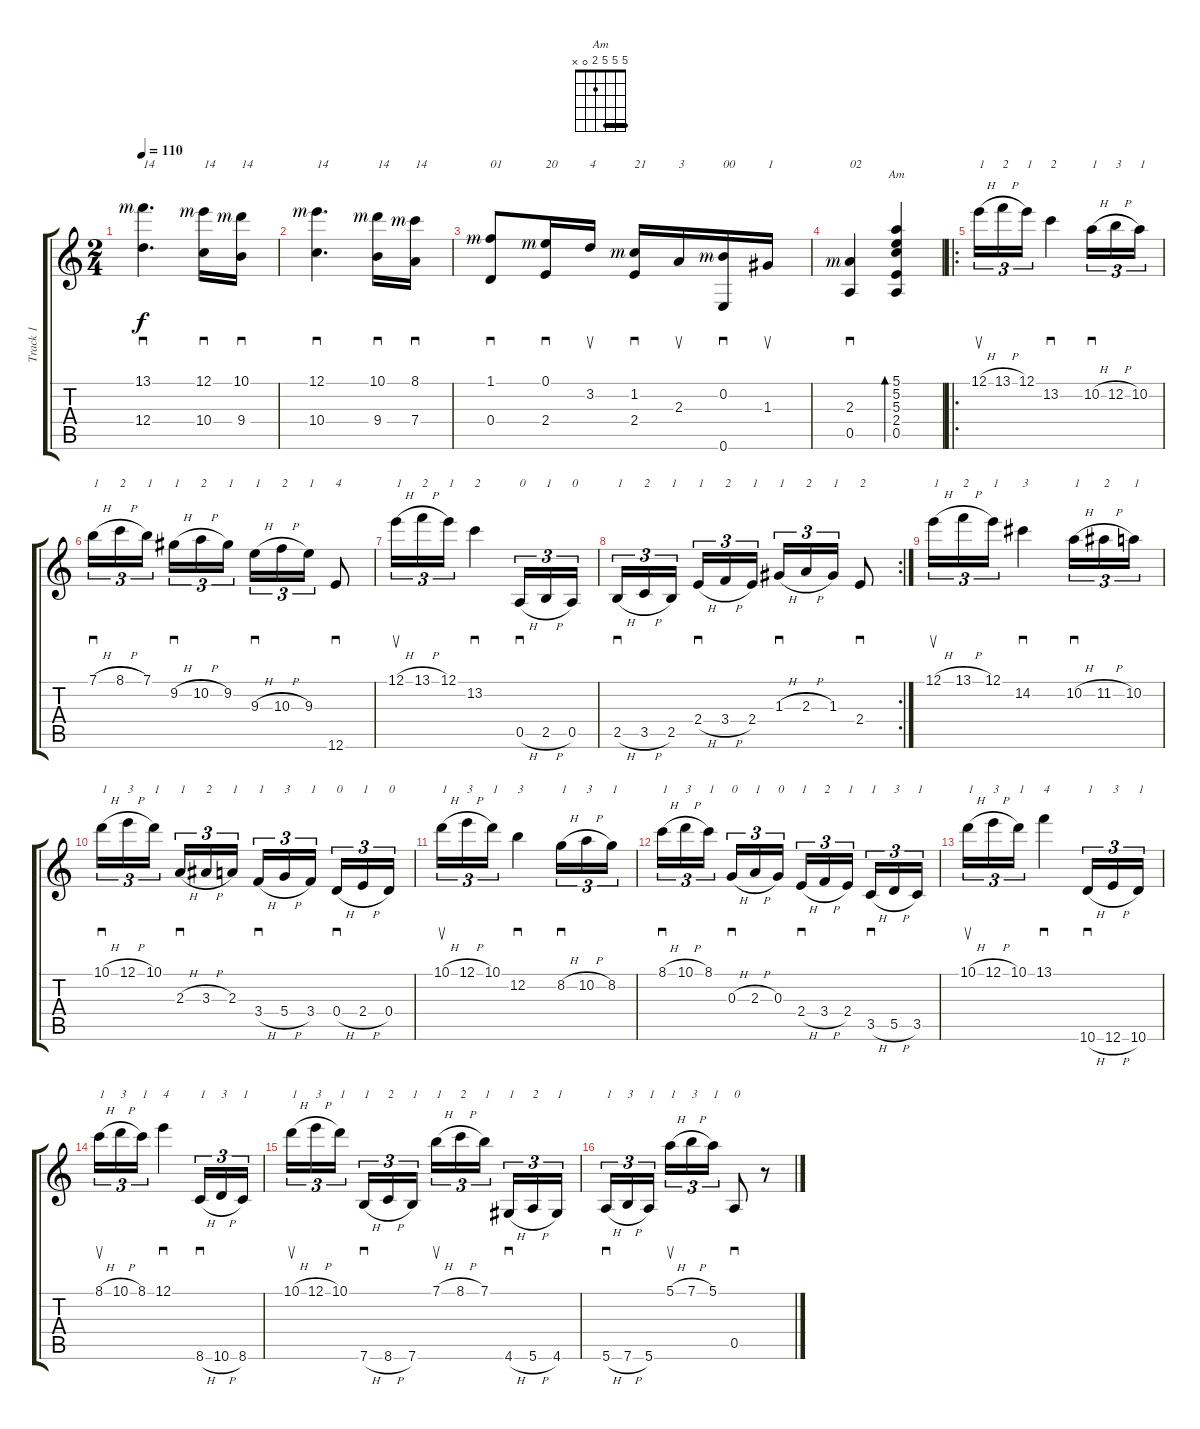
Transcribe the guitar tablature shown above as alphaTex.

\track ("Track 1" "Track 1") {instrument acousticguitarnylon}
\staff {score tabs}
\tuning (E4 B3 G3 D3 A2 E2) {hide}
\chord ("Am" 5 5 5 2 0 x) {barre 5}
\ts (2 4)
\tempo 110
\clef g2
\ks aminor
(13.1{rf 3} 12.4).4{d sd txt "14" dy f} (12.1{rf 3} 10.4).16{sd txt "14"} (10.1{rf 3} 9.4).16{sd txt "14"} |
(12.1{rf 3} 10.4).4{d sd txt "14"} (10.1{rf 3} 9.4).16{sd txt "14"} (8.1{rf 3} 7.4).16{sd txt "14"} |
(1.1{rf 3} 0.4).8{sd txt "01"} (0.1{rf 3} 2.4).16{sd txt "20"} 3.2.16{su txt "4"} (1.2{rf 3} 2.4).16{sd txt "21"} 2.3.16{su txt "3"} (0.2{rf 3} 0.6).16{sd txt "00"} 1.3.16{su txt "1"} |
(2.3{rf 3} 0.5).4{sd txt "02"} (5.1 5.2 5.3 2.4 0.5).4{bd 120 ch "Am"} |
\ro
12.1{h}.16{su tu (3 2) txt "1"} 13.1{h}.16{tu (3 2) txt "2"} 12.1.16{tu (3 2) txt "1"} 13.2.4{sd txt "2"} 10.2{h}.16{sd tu (3 2) txt "1"} 12.2{h}.16{tu (3 2) txt "3"} 10.2.16{tu (3 2) txt "1"} |
7.1{h}.16{sd tu (3 2) txt "1"} 8.1{h}.16{tu (3 2) txt "2"} 7.1.16{tu (3 2) txt "1" beam splitsecondary} 9.2{h}.16{sd tu (3 2) txt "1"} 10.2{h}.16{tu (3 2) txt "2"} 9.2.16{tu (3 2) txt "1"} 9.3{h}.16{sd tu (3 2) txt "1"} 10.3{h}.16{tu (3 2) txt "2"} 9.3.16{tu (3 2) txt "1"} 12.6.8{sd txt "4"} |
12.1{h}.16{su tu (3 2) txt "1"} 13.1{h}.16{tu (3 2) txt "2"} 12.1.16{tu (3 2) txt "1"} 13.2.4{sd txt "2"} 0.5{h}.16{sd tu (3 2) txt "0"} 2.5{h}.16{tu (3 2) txt "1"} 0.5.16{tu (3 2) txt "0"} |
\rc 2
2.5{h}.16{sd tu (3 2) txt "1"} 3.5{h}.16{tu (3 2) txt "2"} 2.5.16{tu (3 2) txt "1" beam splitsecondary} 2.4{h}.16{sd tu (3 2) txt "1"} 3.4{h}.16{tu (3 2) txt "2"} 2.4.16{tu (3 2) txt "1"} 1.3{h}.16{sd tu (3 2) txt "1"} 2.3{h}.16{tu (3 2) txt "2"} 1.3.16{tu (3 2) txt "1"} 2.4.8{sd txt "2"} |
12.1{h}.16{su tu (3 2) txt "1"} 13.1{h}.16{tu (3 2) txt "2"} 12.1.16{tu (3 2) txt "1"} 14.2.4{sd txt "3"} 10.2{h}.16{sd tu (3 2) txt "1"} 11.2{h}.16{tu (3 2) txt "2"} 10.2.16{tu (3 2) txt "1"} |
10.1{h}.16{sd tu (3 2) txt "1"} 12.1{h}.16{tu (3 2) txt "3"} 10.1.16{tu (3 2) txt "1" beam splitsecondary} 2.3{h}.16{sd tu (3 2) txt "1"} 3.3{h}.16{tu (3 2) txt "2"} 2.3.16{tu (3 2) txt "1"} 3.4{h}.16{sd tu (3 2) txt "1"} 5.4{h}.16{tu (3 2) txt "3"} 3.4.16{tu (3 2) txt "1" beam splitsecondary} 0.4{h}.16{sd tu (3 2) txt "0"} 2.4{h}.16{tu (3 2) txt "1"} 0.4.16{tu (3 2) txt "0"} |
10.1{h}.16{su tu (3 2) txt "1"} 12.1{h}.16{tu (3 2) txt "3"} 10.1.16{tu (3 2) txt "1"} 12.2.4{sd txt "3"} 8.2{h}.16{sd tu (3 2) txt "1"} 10.2{h}.16{tu (3 2) txt "3"} 8.2.16{tu (3 2) txt "1"} |
8.1{h}.16{sd tu (3 2) txt "1"} 10.1{h}.16{tu (3 2) txt "3"} 8.1.16{tu (3 2) txt "1" beam splitsecondary} 0.3{h}.16{sd tu (3 2) txt "0"} 2.3{h}.16{tu (3 2) txt "1"} 0.3.16{tu (3 2) txt "0"} 2.4{h}.16{sd tu (3 2) txt "1"} 3.4{h}.16{tu (3 2) txt "2"} 2.4.16{tu (3 2) txt "1" beam splitsecondary} 3.5{h}.16{sd tu (3 2) txt "1"} 5.5{h}.16{tu (3 2) txt "3"} 3.5.16{tu (3 2) txt "1"} |
10.1{h}.16{su tu (3 2) txt "1"} 12.1{h}.16{tu (3 2) txt "3"} 10.1.16{tu (3 2) txt "1"} 13.1.4{sd txt "4"} 10.6{h}.16{sd tu (3 2) txt "1"} 12.6{h}.16{tu (3 2) txt "3"} 10.6.16{tu (3 2) txt "1"} |
8.1{h}.16{su tu (3 2) txt "1"} 10.1{h}.16{tu (3 2) txt "3"} 8.1.16{tu (3 2) txt "1"} 12.1.4{sd txt "4"} 8.6{h}.16{sd tu (3 2) txt "1"} 10.6{h}.16{tu (3 2) txt "3"} 8.6.16{tu (3 2) txt "1"} |
10.1{h}.16{su tu (3 2) txt "1"} 12.1{h}.16{tu (3 2) txt "3"} 10.1.16{tu (3 2) txt "1" beam splitsecondary} 7.6{h}.16{sd tu (3 2) txt "1"} 8.6{h}.16{tu (3 2) txt "2"} 7.6.16{tu (3 2) txt "1"} 7.1{h}.16{su tu (3 2) txt "1"} 8.1{h}.16{tu (3 2) txt "2"} 7.1.16{tu (3 2) txt "1" beam splitsecondary} 4.6{h}.16{sd tu (3 2) txt "1"} 5.6{h}.16{tu (3 2) txt "2"} 4.6.16{tu (3 2) txt "1"} |
5.6{h}.16{sd tu (3 2) txt "1"} 7.6{h}.16{tu (3 2) txt "3"} 5.6.16{tu (3 2) txt "1" beam splitsecondary} 5.1{h}.16{su tu (3 2) txt "1"} 7.1{h}.16{tu (3 2) txt "3"} 5.1.16{tu (3 2) txt "1"} 0.5.8{sd txt "0"} r.8
